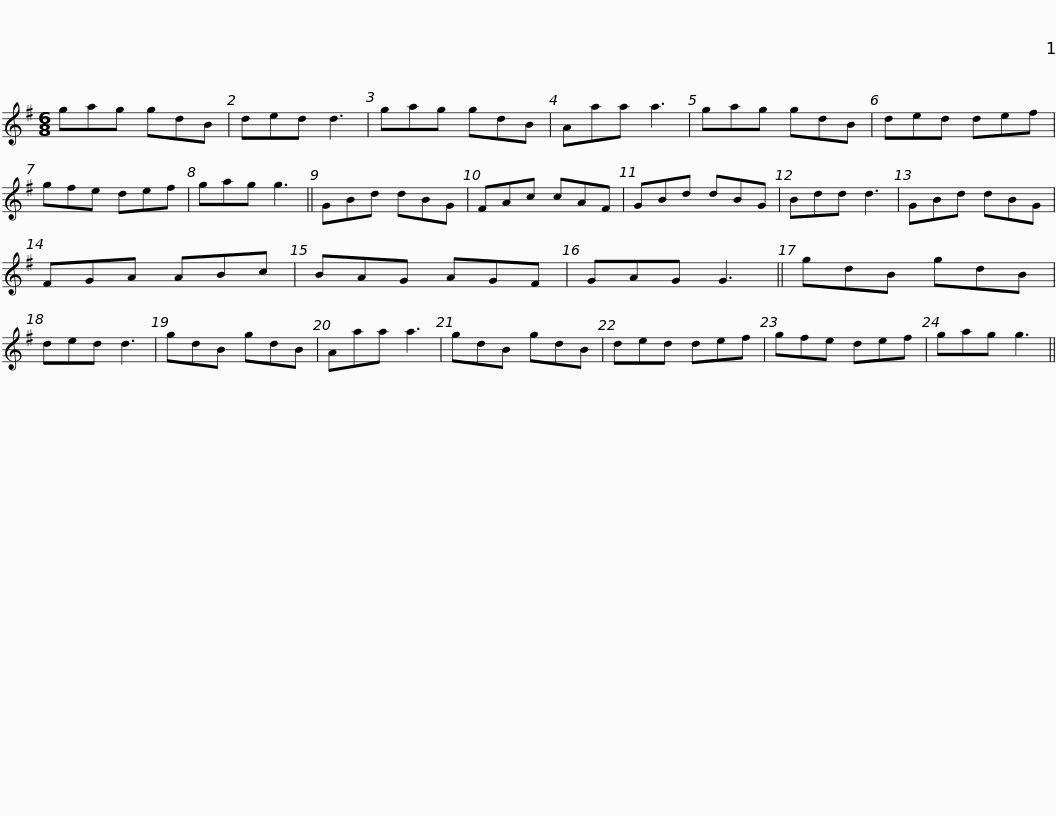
X:1
L:1/8
M:6/8
I:linebreak $
K:G
V:1 treble
V:1
 gag gdB | ded d3 | gag gdB | Aaa a3 | gag gdB | %5
 ded def | gfe def |$ gag g3 || GBd dBG | FAc cAF | %10
 GBd dBG | Bdd d3 | GBd dBG | FGA ABc | BAG AGF |$ %15
 GAG G3 || gdB gdB | ded d3 | gdB gdB | Aaa a3 | %20
 gdB gdB | ded def | gfe def |$ gag g3 || %24
